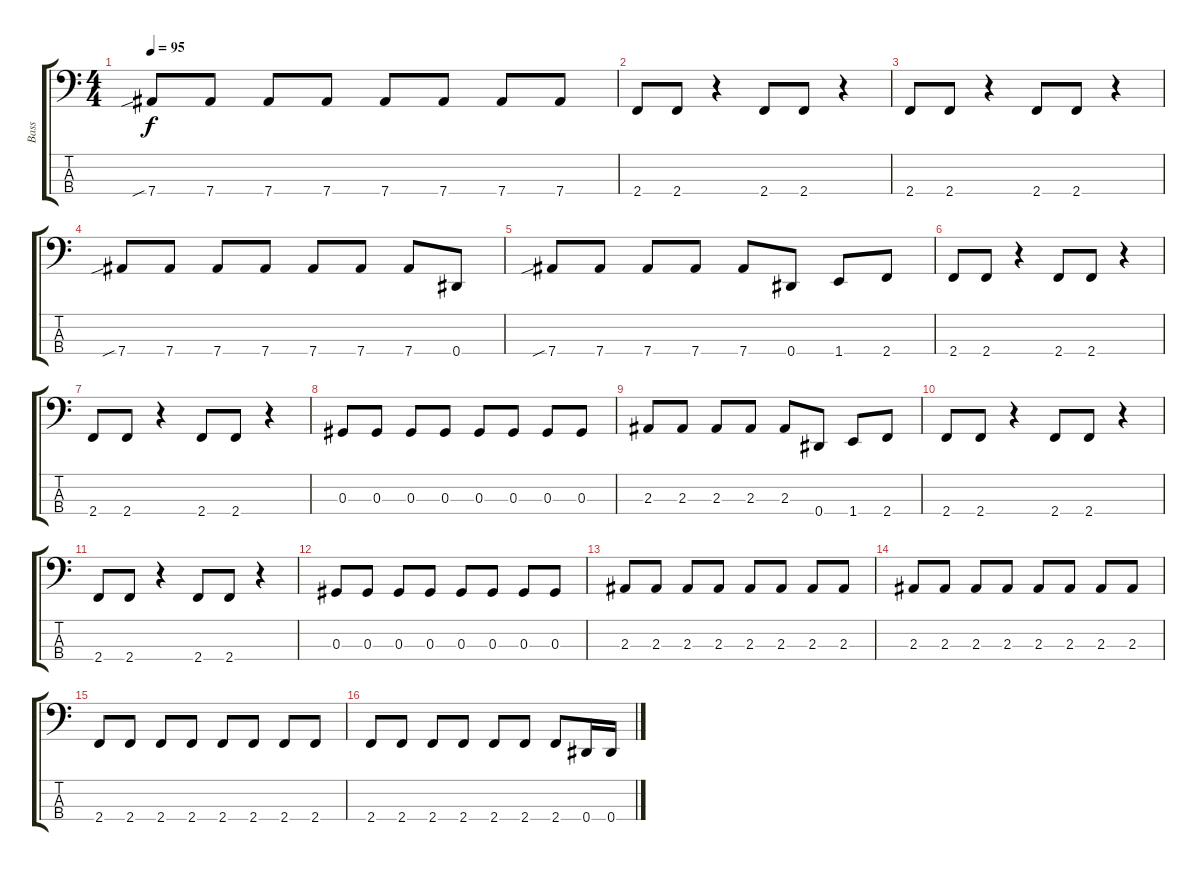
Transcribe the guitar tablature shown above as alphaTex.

\track ("Bass" "Bass") {instrument electricbassfinger}
\staff {score tabs}
\tuning (Gb2 Db2 Ab1 Eb1) {hide}
\ts (4 4)
\tempo 95
\clef f4
\ks c
7.4{sib}.8{dy f} 7.4.8 7.4.8 7.4.8 7.4.8 7.4.8 7.4.8 7.4.8 |
2.4.8 2.4.8 r.4 2.4.8 2.4.8 r.4 |
2.4.8 2.4.8 r.4 2.4.8 2.4.8 r.4 |
7.4{sib}.8 7.4.8 7.4.8 7.4.8 7.4.8 7.4.8 7.4.8 0.4.8 |
7.4{sib}.8 7.4.8 7.4.8 7.4.8 7.4.8 0.4.8 1.4.8 2.4.8 |
2.4.8 2.4.8 r.4 2.4.8 2.4.8 r.4 |
2.4.8 2.4.8 r.4 2.4.8 2.4.8 r.4 |
0.3.8 0.3.8 0.3.8 0.3.8 0.3.8 0.3.8 0.3.8 0.3.8 |
2.3.8 2.3.8 2.3.8 2.3.8 2.3.8 0.4.8 1.4.8 2.4.8 |
2.4.8 2.4.8 r.4 2.4.8 2.4.8 r.4 |
2.4.8 2.4.8 r.4 2.4.8 2.4.8 r.4 |
0.3.8 0.3.8 0.3.8 0.3.8 0.3.8 0.3.8 0.3.8 0.3.8 |
2.3.8 2.3.8 2.3.8 2.3.8 2.3.8 2.3.8 2.3.8 2.3.8 |
2.3.8 2.3.8 2.3.8 2.3.8 2.3.8 2.3.8 2.3.8 2.3.8 |
2.4.8 2.4.8 2.4.8 2.4.8 2.4.8 2.4.8 2.4.8 2.4.8 |
2.4.8 2.4.8 2.4.8 2.4.8 2.4.8 2.4.8 2.4.8 0.4.16 0.4.16
